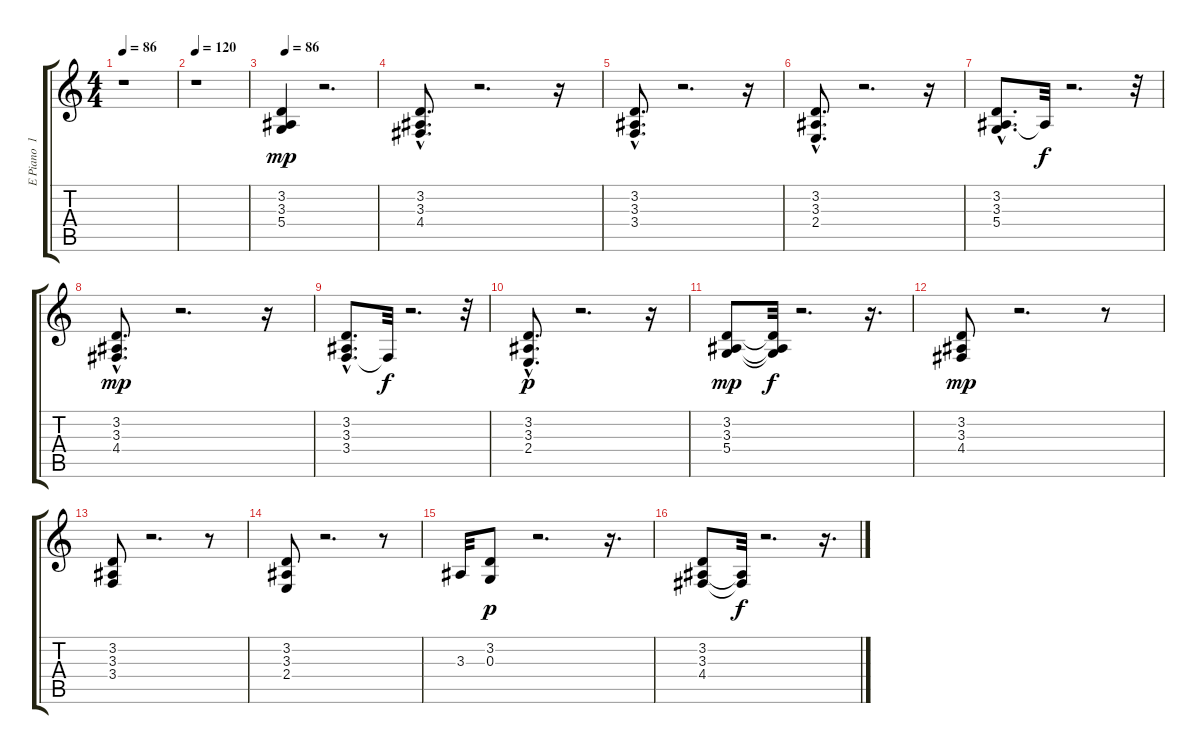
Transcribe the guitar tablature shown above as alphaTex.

\track ("E Piano  1" "E Piano  1") {instrument electricpiano1}
\staff {score tabs}
\tuning (E4 B3 G3 D3 A2 E2) {hide}
\ts (4 4)
\tempo 86
\clef g2
\ks c
r.1{dy mp instrument electricpiano1} |
\tempo 120
r.1 |
\tempo 86
(3.2 3.3 5.4).4 r.2{d} |
(3.2{hac} 3.3{hac} 4.4{hac}).8{d} r.2{d} r.16 |
(3.2{hac} 3.3{hac} 3.4{hac}).8{d} r.2{d} r.16 |
(3.2{hac} 3.3{hac} 2.4{hac}).8{d} r.2{d} r.16 |
(3.2{hac} 3.3{hac} 5.4{hac}).8{d} 3.3{t}.32{dy f} r.2{d} r.32 |
(3.2{hac} 3.3{hac} 4.4{hac}).8{d dy mp} r.2{d} r.16 |
(3.2{hac} 3.3{hac} 3.4{hac}).8{d} 3.4{t}.32{dy f} r.2{d} r.32 |
(3.2{hac} 3.3{hac} 2.4{hac}).8{d dy p} r.2{d} r.16 |
(3.2 3.3 5.4).8{dy mp} (3.2{t} 3.3{t} 5.4{t}).32{dy f} r.2{d} r.16{d} |
(3.2 3.3 4.4).8{dy mp} r.2{d} r.8 |
(3.2 3.3 3.4).8 r.2{d} r.8 |
(3.2 3.3 2.4).8 r.2{d} r.8 |
3.3.32 (3.2 0.3).8{dy p} r.2{d} r.16{d} |
(3.2 3.3 4.4).8 (3.3{t} 4.4{t}).32{dy f} r.2{d} r.16{d}
